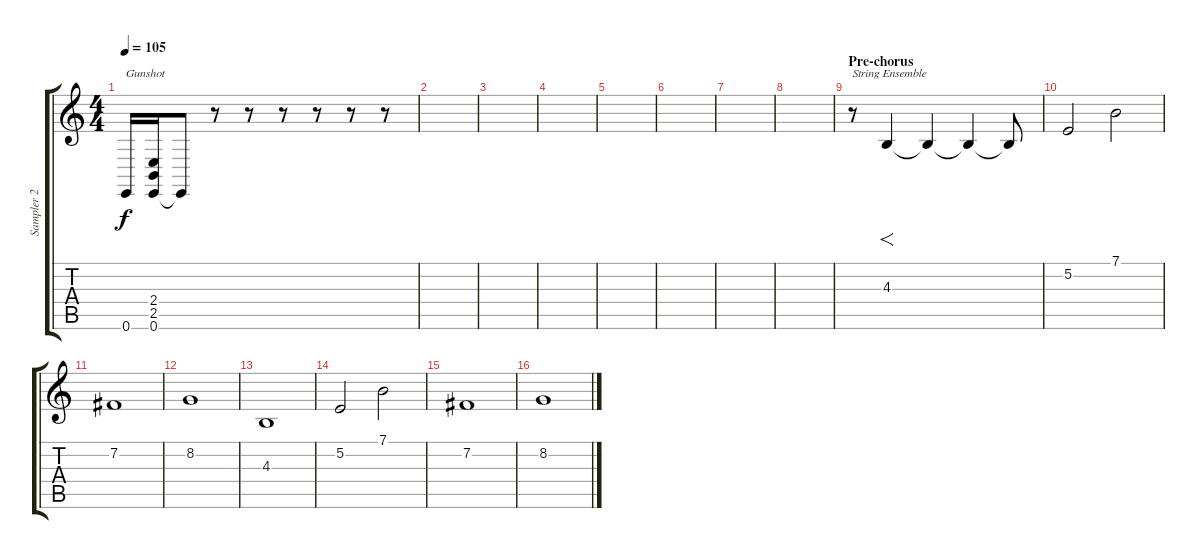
\track ("Sampler 2" "Sampler 2") {instrument stringensemble1}
\staff {score tabs}
\tuning (E4 B3 G3 D3 A2 E2) {hide}
\ts (4 4)
\tempo 105
\clef g2
\ks c
0.6.16{txt "Gunshot" dy f instrument gunshot} (2.4 2.5 0.6).16 0.6{t}.8 r.8 r.8 r.8 r.8 r.8 r.8 |
|
|
|
|
|
|
|
\section ("" "Pre-chorus")
r.8{txt "String Ensemble" volume 12} 4.3.4{f volume 13 instrument stringensemble1} 4.3{t}.4 4.3{t}.4 4.3{t}.8 |
5.2.2{volume 12} 7.1.2 |
7.2.1 |
8.2.1 |
4.3.1{volume 13 instrument stringensemble1} |
5.2.2 7.1.2 |
7.2.1 |
8.2.1
